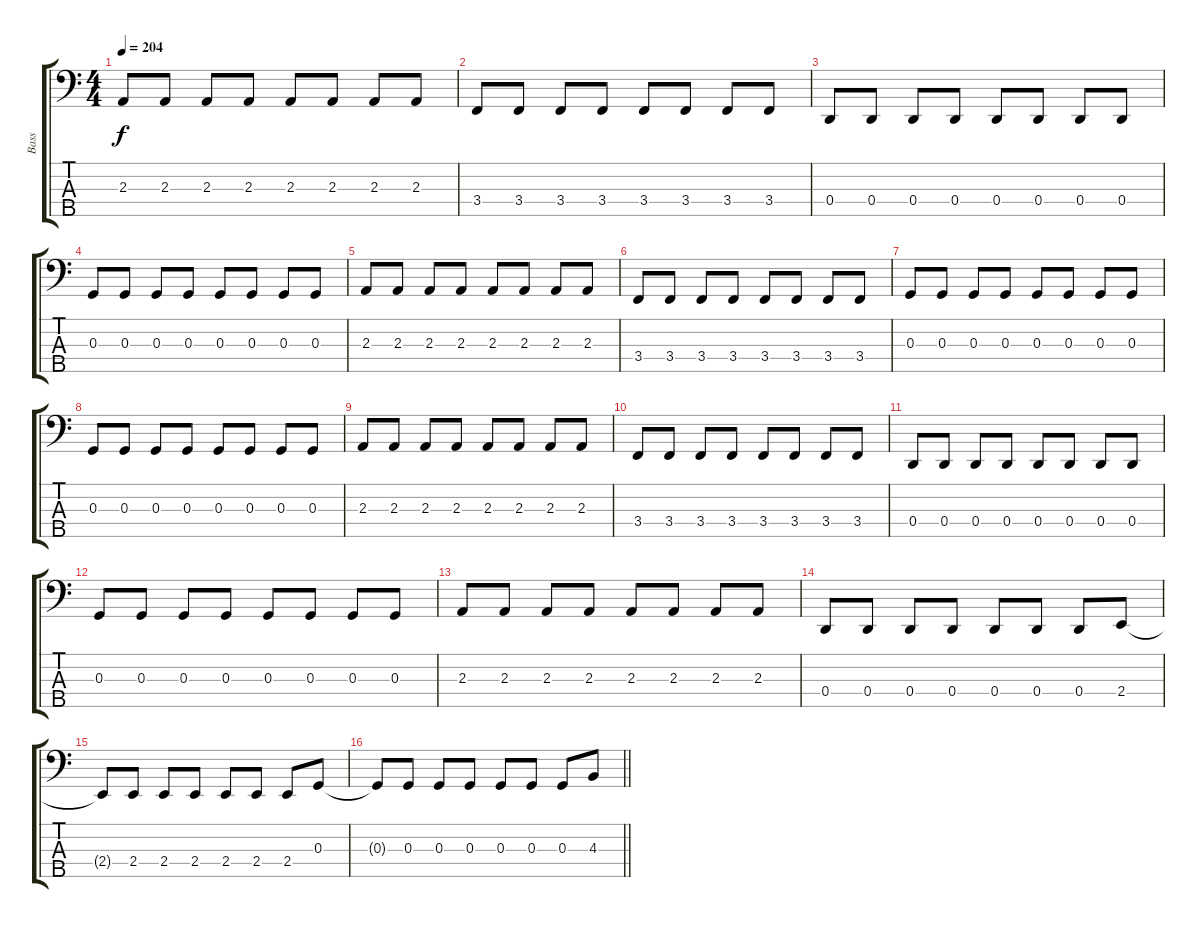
\track ("Bass" "Bass") {instrument electricbassfinger}
\staff {score tabs}
\tuning (F2 C2 G1 D1 A0) {hide}
\ts (4 4)
\tempo 204
\clef f4
\ks c
2.3.8{dy f} 2.3.8 2.3.8 2.3.8 2.3.8 2.3.8 2.3.8 2.3.8 |
3.4.8 3.4.8 3.4.8 3.4.8 3.4.8 3.4.8 3.4.8 3.4.8 |
0.4.8 0.4.8 0.4.8 0.4.8 0.4.8 0.4.8 0.4.8 0.4.8 |
0.3.8 0.3.8 0.3.8 0.3.8 0.3.8 0.3.8 0.3.8 0.3.8 |
2.3.8 2.3.8 2.3.8 2.3.8 2.3.8 2.3.8 2.3.8 2.3.8 |
3.4.8 3.4.8 3.4.8 3.4.8 3.4.8 3.4.8 3.4.8 3.4.8 |
0.3.8 0.3.8 0.3.8 0.3.8 0.3.8 0.3.8 0.3.8 0.3.8 |
0.3.8 0.3.8 0.3.8 0.3.8 0.3.8 0.3.8 0.3.8 0.3.8 |
2.3.8 2.3.8 2.3.8 2.3.8 2.3.8 2.3.8 2.3.8 2.3.8 |
3.4.8 3.4.8 3.4.8 3.4.8 3.4.8 3.4.8 3.4.8 3.4.8 |
0.4.8 0.4.8 0.4.8 0.4.8 0.4.8 0.4.8 0.4.8 0.4.8 |
0.3.8 0.3.8 0.3.8 0.3.8 0.3.8 0.3.8 0.3.8 0.3.8 |
2.3.8 2.3.8 2.3.8 2.3.8 2.3.8 2.3.8 2.3.8 2.3.8 |
0.4.8 0.4.8 0.4.8 0.4.8 0.4.8 0.4.8 0.4.8 2.4.8 |
2.4{t}.8 2.4.8 2.4.8 2.4.8 2.4.8 2.4.8 2.4.8 0.3.8 |
\barLineRight lightlight
0.3{t}.8 0.3.8 0.3.8 0.3.8 0.3.8 0.3.8 0.3.8 4.3.8
